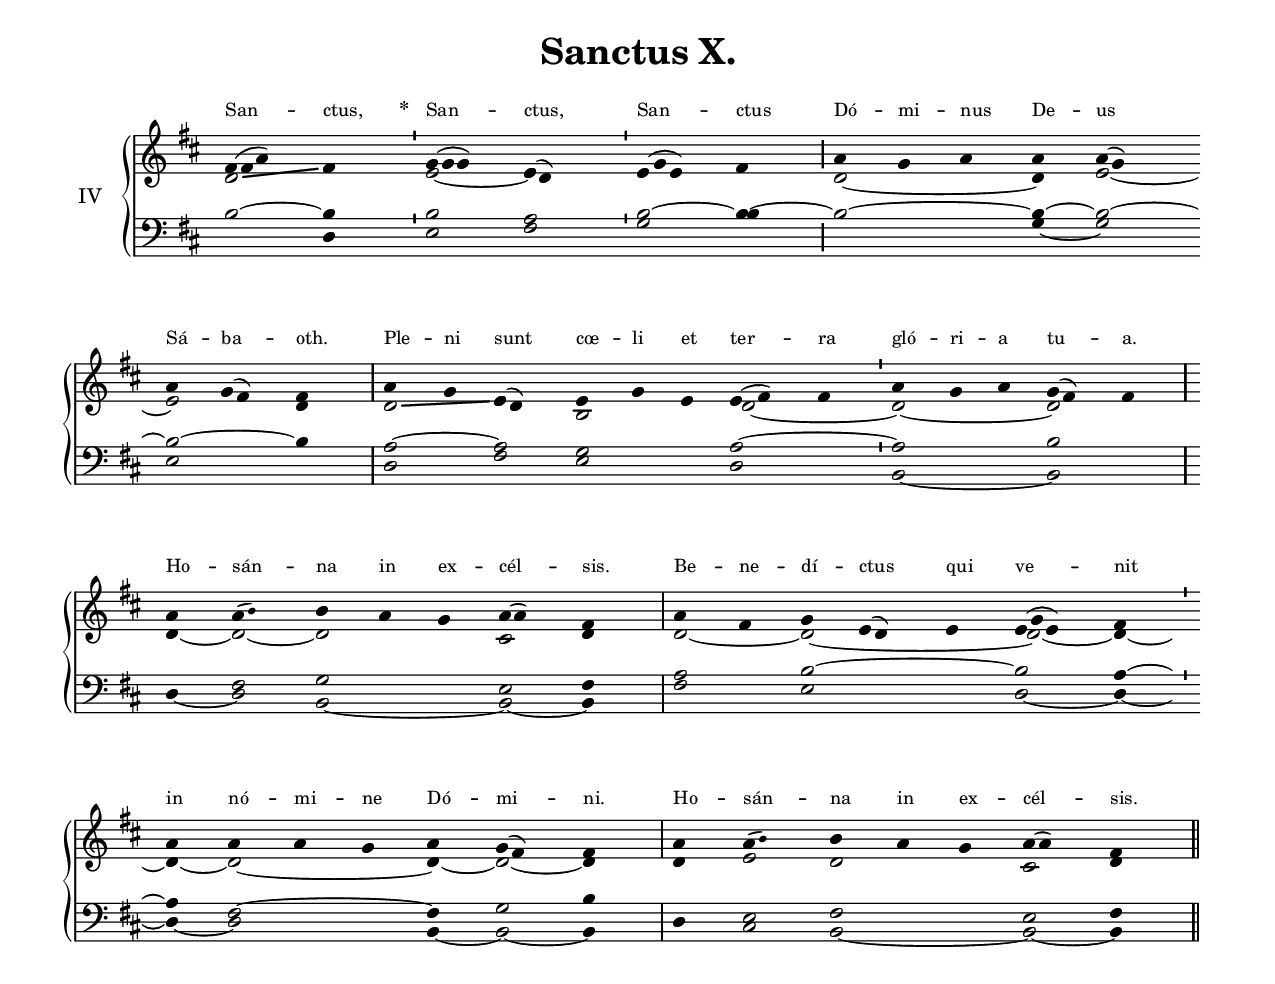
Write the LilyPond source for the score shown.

\version "2.18"
\include "gregorian.ly"
\include "noh2.ily"

%Page reference: page v.61
%(volume.page)

global = {
 \key fis \phrygian
 \cadenzaOn 
 \override Glissando #'thickness = #2.0
}

\header {
  title = \markup \center-column {"Sanctus X." \vspace #1 }
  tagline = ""
  composer = ""
}

\paper {
 #(include-special-characters)
  oddHeaderMarkup = \markup \fill-line {
    \line {}
    \center-column {
      \on-the-fly #first-page     " "
      \on-the-fly #not-first-page ""
    }
    \line { \on-the-fly #print-page-number-check-first \fromproperty #'page:page-number-string }
  }
  evenHeaderMarkup = \markup \fill-line {
    \line { \on-the-fly #print-page-number-check-first \fromproperty #'page:page-number-string }
    \center-column { "" }
    \line {}
  }
}

chantText = \lyricmode {
San -- ctus, 
\set stanza = " * " San -- ctus, San -- ctus 
Dó -- mi -- nus De -- us Sá -- ba -- oth. 
Ple -- ni sunt cœ -- li et ter -- ra gló -- ri -- a tu -- a. 
Ho -- sán -- na in ex -- cél -- sis. 
Be -- ne -- dí -- ctus qui ve -- nit in nó -- mi -- ne Dó -- mi -- ni. 
Ho -- sán -- na in ex -- cél -- sis. }

chantMusic = {
\tieDown   fis'4 ( fis'4 a'4) fis'4 \divisioMinima
 g'4 ( g'4 g'4) e'4 ( d'4) \divisioMinima
 e'4 ( g'4 e'4) fis'4 \divisioMaior
 a'4 g'4 a'4 a'4 a'4 ( g'4) \forceBreak
 a'4 g'4 ( fis'4) fis'4 \divisioMaxima
 a'4 g'4 e'4 ( d'4) e'4 g'4 e'4 e'4 ( fis'4) fis'4 \divisioMinima
 a'4 g'4 a'4 g'4 ( fis'4) fis'4 \divisioMaxima
 \forceBreak
 a'4 a'4 ( \once \tweak #'font-size #-4 b' ) b'4 a'4 g'4 a'4 ( a'4) fis'4 \divisioMaxima
 a'4 fis'4 g'4 e'4 ( d'4) e'4 e'4 ( g'4 e'4) fis'4 \divisioMinima
 \forceBreak
 a'4 a'4 a'4 g'4 a'4 g'4 ( fis'4) fis'4 \divisioMaxima
 a'4 a'4 ( \once \tweak #'font-size #-4 b' ) b'4 a'4 g'4 a'4 ( a'4) fis'4 \finalis

}

altoMusic = {
d'2*3/2 -\tweak Glissando.Y-offset #-0.8 \glissando fis'4 \divisioMinima
e'2*3/2 ~ e'4 r4 \divisioMinima
r2*4/2 \divisioMaior
d'2*3/2 ~ d'4 e'2 ~ e'2*3/2 d'4 \divisioMaxima
d'2*2/2 -\tweak Glissando.Y-offset #-0.8 \glissando e'4 d'4 b2*3/2 d'2*3/2 ~ \divisioMinima
d'2*3/2 ~ d'2*3/2 \divisioMaxima
d'4 ~ d'2 ~ d'2*3/2 cis'2 d'4 \divisioMaxima
d'2 ~ d'2*4/2 ~ d'2*3/2 ~ d'4 ~ \divisioMinima
d'4 ~ d'2*3/2 ~ d'4 ~ d'2 ~ d'4 \divisioMaxima
d'4 e'2 d'2*3/2 cis'2 d'4 \finalis
}

tenorMusic = {
b2*3/2 ~ b4 \divisioMinima
b2*3/2 a2 \divisioMinima
b2*3/2 ~ b4 ~ \divisioMaior
b2*3/2 ~ b4 ~ b2 ~ b2*3/2 ~ b4 \divisioMaxima
a2 ~ a2 g2*3/2 a2*3/2 ~ \divisioMinima
a2*3/2 b2*3/2 \divisioMaxima
r4 fis2 g2*3/2 e2 fis4 \divisioMaxima
a2 b2*4/2 ~ b2*3/2 a4 ~ \divisioMinima
a4 fis2*3/2 ~ fis4 g2 b4 \divisioMaxima
r4 e2 fis2*3/2 e2 fis4 \finalis
}

bassMusic = {
r2*3/2 d4 \divisioMinima
e2*3/2 fis2 \divisioMinima
g2*3/2 \shiftRight b4 \divisioMaior
r2*3/2 g4 ~ g2 e2*4/2 \divisioMaxima
d2 fis2 e2*3/2 d2*3/2 \divisioMinima
b,2*3/2 ~ b,2*3/2 \divisioMaxima
d4 ~ d2 b,2*3/2 ~ b,2 ~ b,4 \divisioMaxima
fis2 e2*4/2 d2*3/2 ~ d4 ~ \divisioMinima
d4 ~ d2*3/2 b,4 ~ b,2 ~ b,4 \divisioMaxima
d4 cis2 b,2*3/2 ~ b,2 ~ b,4 \finalis
}

voiceLines = {
\voiceLineStyle


}

\score{
  <<
    \new Lyrics
    \new GrandStaff <<
      \set GrandStaff.autoBeaming = ##f
      \set GrandStaff.instrumentName = \markup \center-column {
        "IV"
      }
      \new Staff = up <<
        \new Voice = "chant" {
          \voiceOne \global \chantMusic
        }
        \new Voice {
          \voiceTwo \global \altoMusic
        }
      >>

      \new Staff = down <<
        \clef bass
        \new Voice {
          \voiceOne \global \tenorMusic
        }
        \new Voice {
          \voiceTwo \global \bassMusic
        }
	\new Voice {
        \voiceThree \global \voiceLines
        }
      >>
    >>
    \context Lyrics {
      \lyricsto chant {
      \chantText
    }
    }
  >>
  \layout{
  }
  
}
